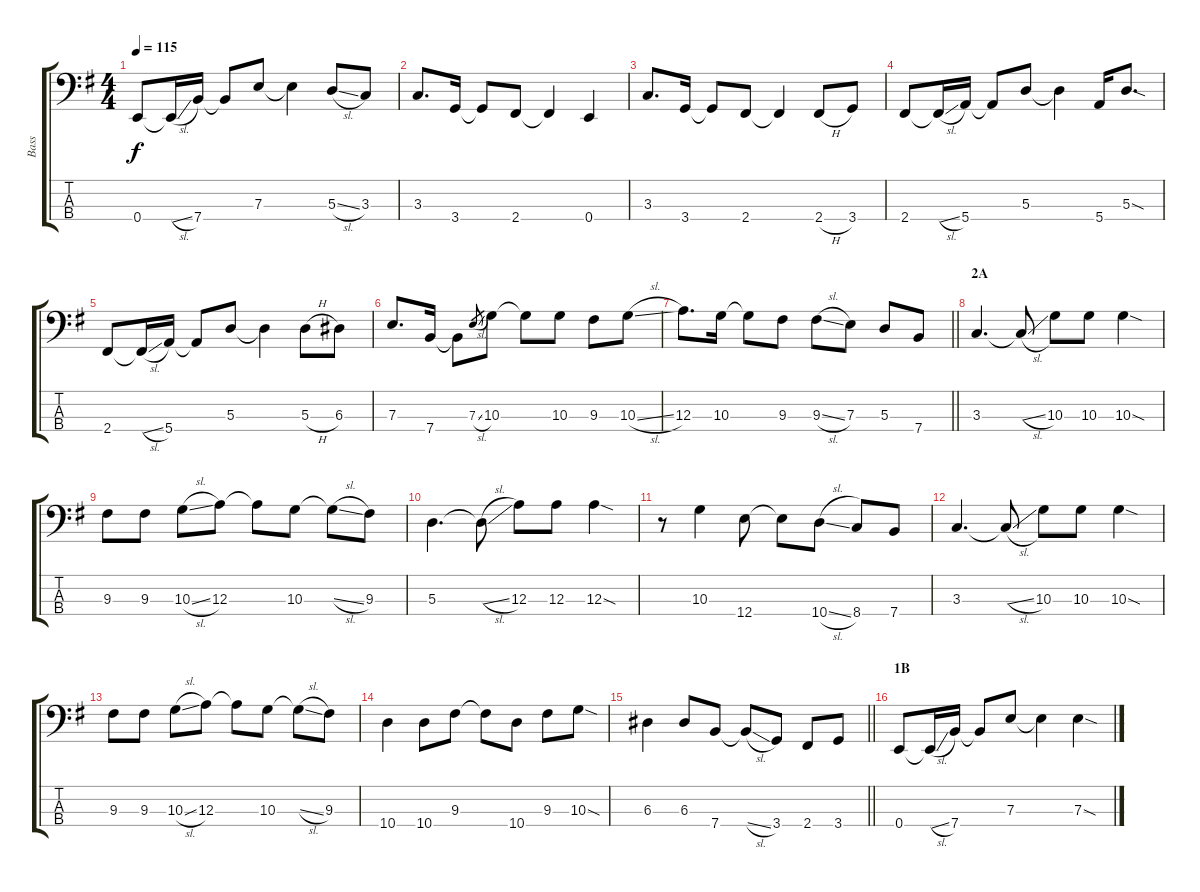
\track ("Bass" "Bass") {instrument electricbasspick}
\staff {score tabs}
\tuning (G2 D2 A1 E1) {hide}
\ts (4 4)
\tempo 115
\clef f4
\ks g
0.4.8{dy f} 0.4{sl t}.16 7.4.16 7.4{t}.8 7.3.8 7.3{t}.4 5.3{sl}.8 3.3.8 |
3.3.8{d} 3.4.16 3.4{t}.8 2.4.8 2.4{t}.4 0.4.4 |
3.3.8{d} 3.4.16 3.4{t}.8 2.4.8 2.4{t}.4 2.4{h}.8 3.4.8 |
2.4.8 2.4{sl t}.16 5.4.16 5.4{t}.8 5.3.8 5.3{t}.4 5.4.16 5.3{sod}.8{d} |
2.4.8 2.4{sl t}.16 5.4.16 5.4{t}.8 5.3.8 5.3{t}.4 5.3{h}.8 6.3.8 |
7.3.8{d} 7.4.16 7.4{t}.8 7.3{sl}.8{gr} 10.3.8 10.3{t}.8 10.3.8 9.3.8 10.3{sl}.8 |
\barLineRight lightlight
12.3.8{d} 10.3.16 10.3{t}.8 9.3.8 9.3{sl}.8 7.3.8 5.3.8 7.4.8 |
\section ("" "2A")
3.3.4{d} 3.3{sl t}.8 10.3.8 10.3.8 10.3{sod}.4 |
9.3.8 9.3.8 10.3{sl}.8 12.3.8 12.3{t}.8 10.3.8 10.3{sl t}.8 9.3.8 |
5.3.4{d} 5.3{sl t}.8 12.3.8 12.3.8 12.3{sod}.4 |
r.8 10.3.4 12.4.8 12.4{t}.8 10.4{sl}.8 8.4.8 7.4.8 |
3.3.4{d} 3.3{sl t}.8 10.3.8 10.3.8 10.3{sod}.4 |
9.3.8 9.3.8 10.3{sl}.8 12.3.8 12.3{t}.8 10.3.8 10.3{sl t}.8 9.3.8 |
10.4.4 10.4.8 9.3.8 9.3{t}.8 10.4.8 9.3.8 10.3{sod}.8 |
\barLineRight lightlight
6.3.4 6.3.8 7.4.8 7.4{sl t}.8 3.4.8 2.4.8 3.4.8 |
\section ("" "1B")
0.4.8 0.4{sl t}.16 7.4.16 7.4{t}.8 7.3.8 7.3{t}.4 7.3{sod}.4
